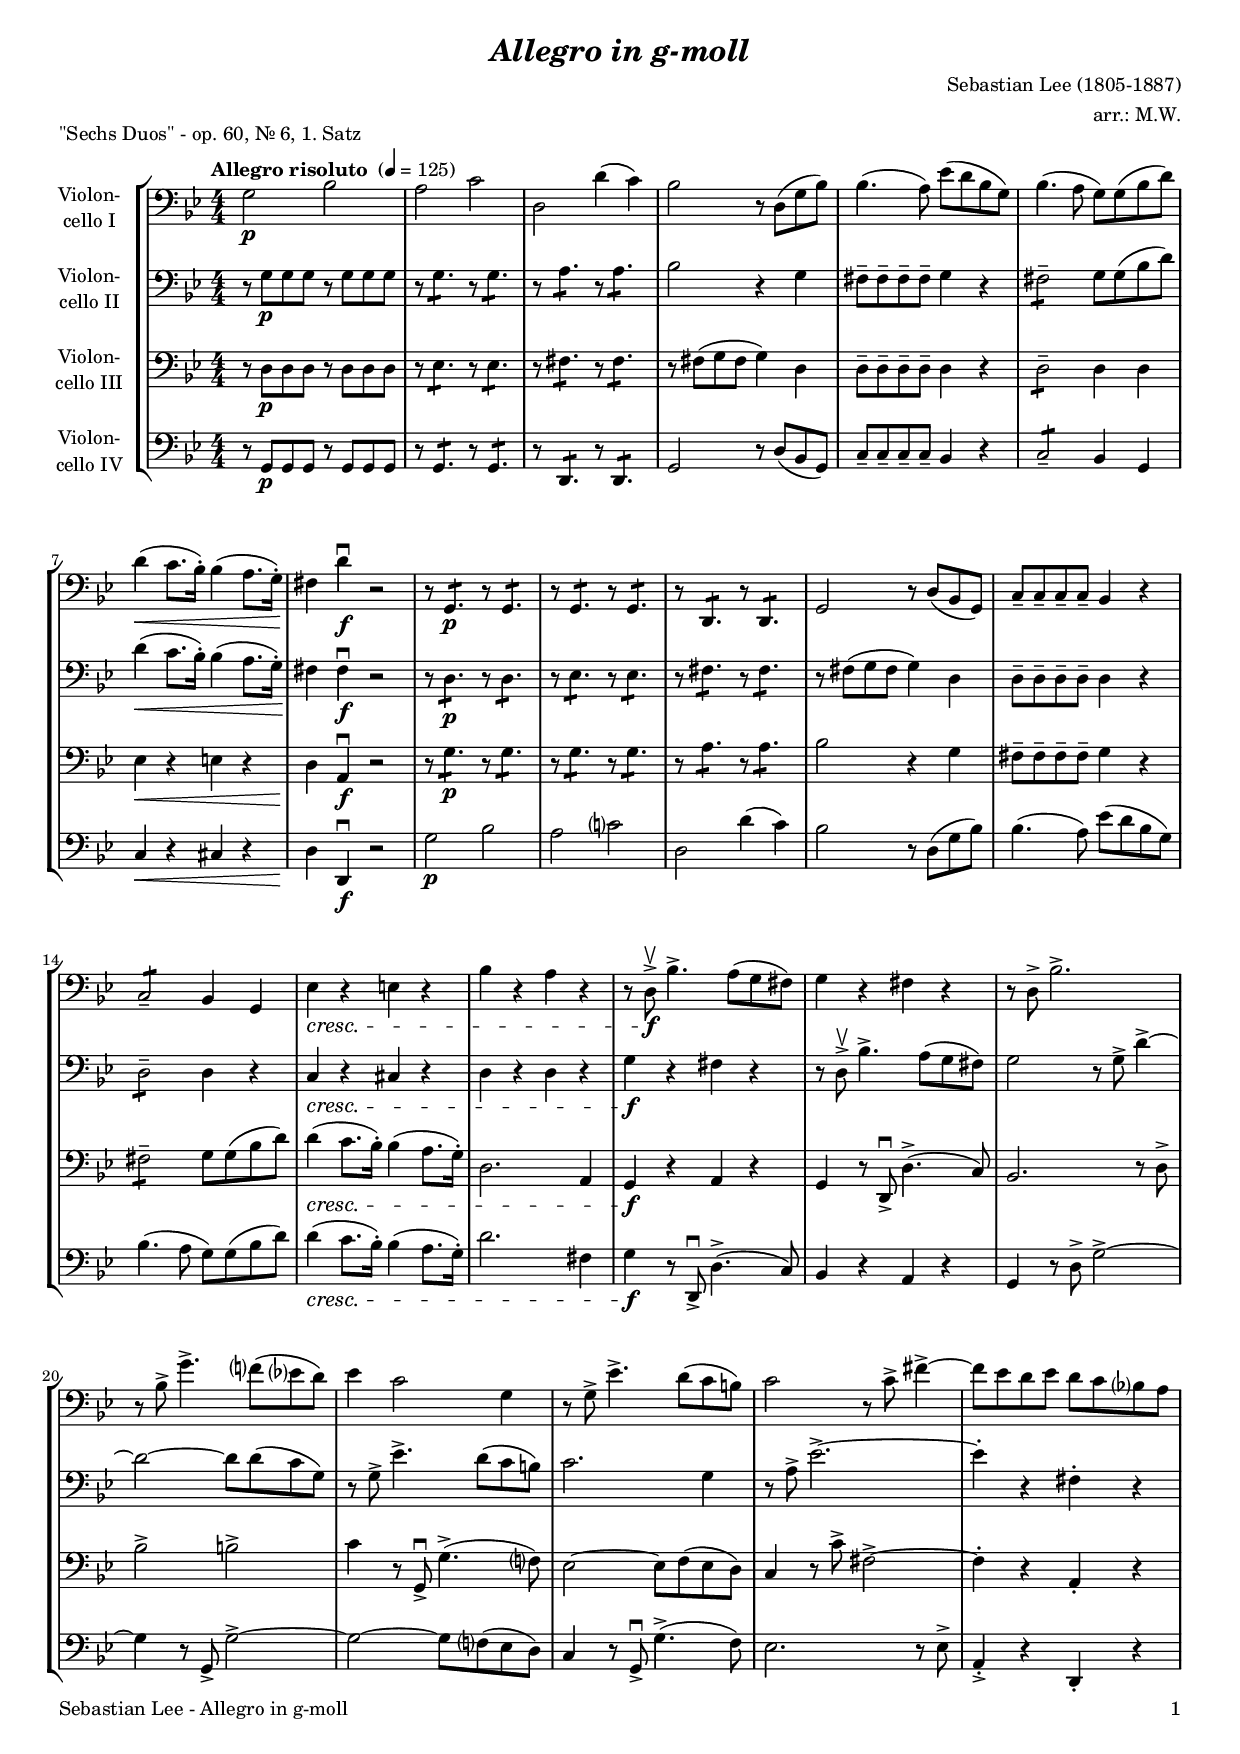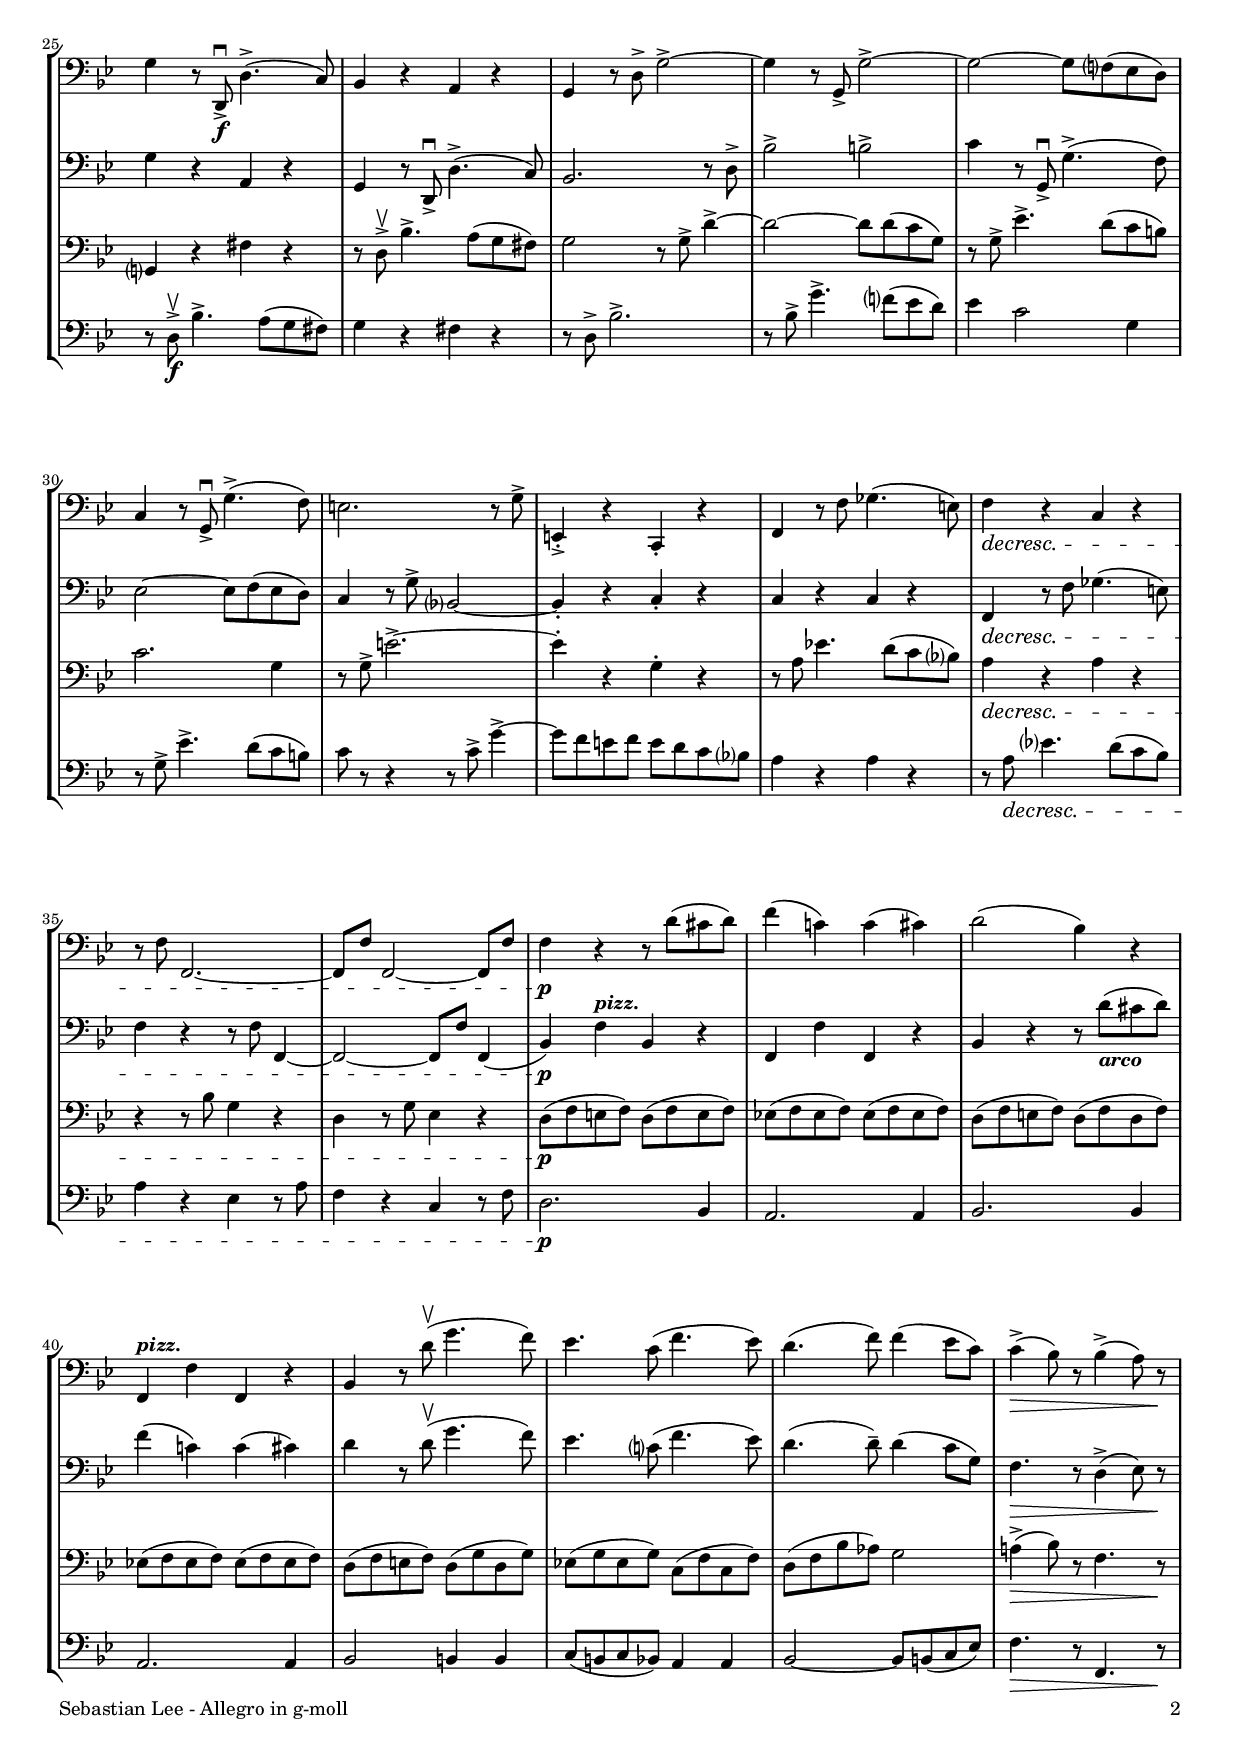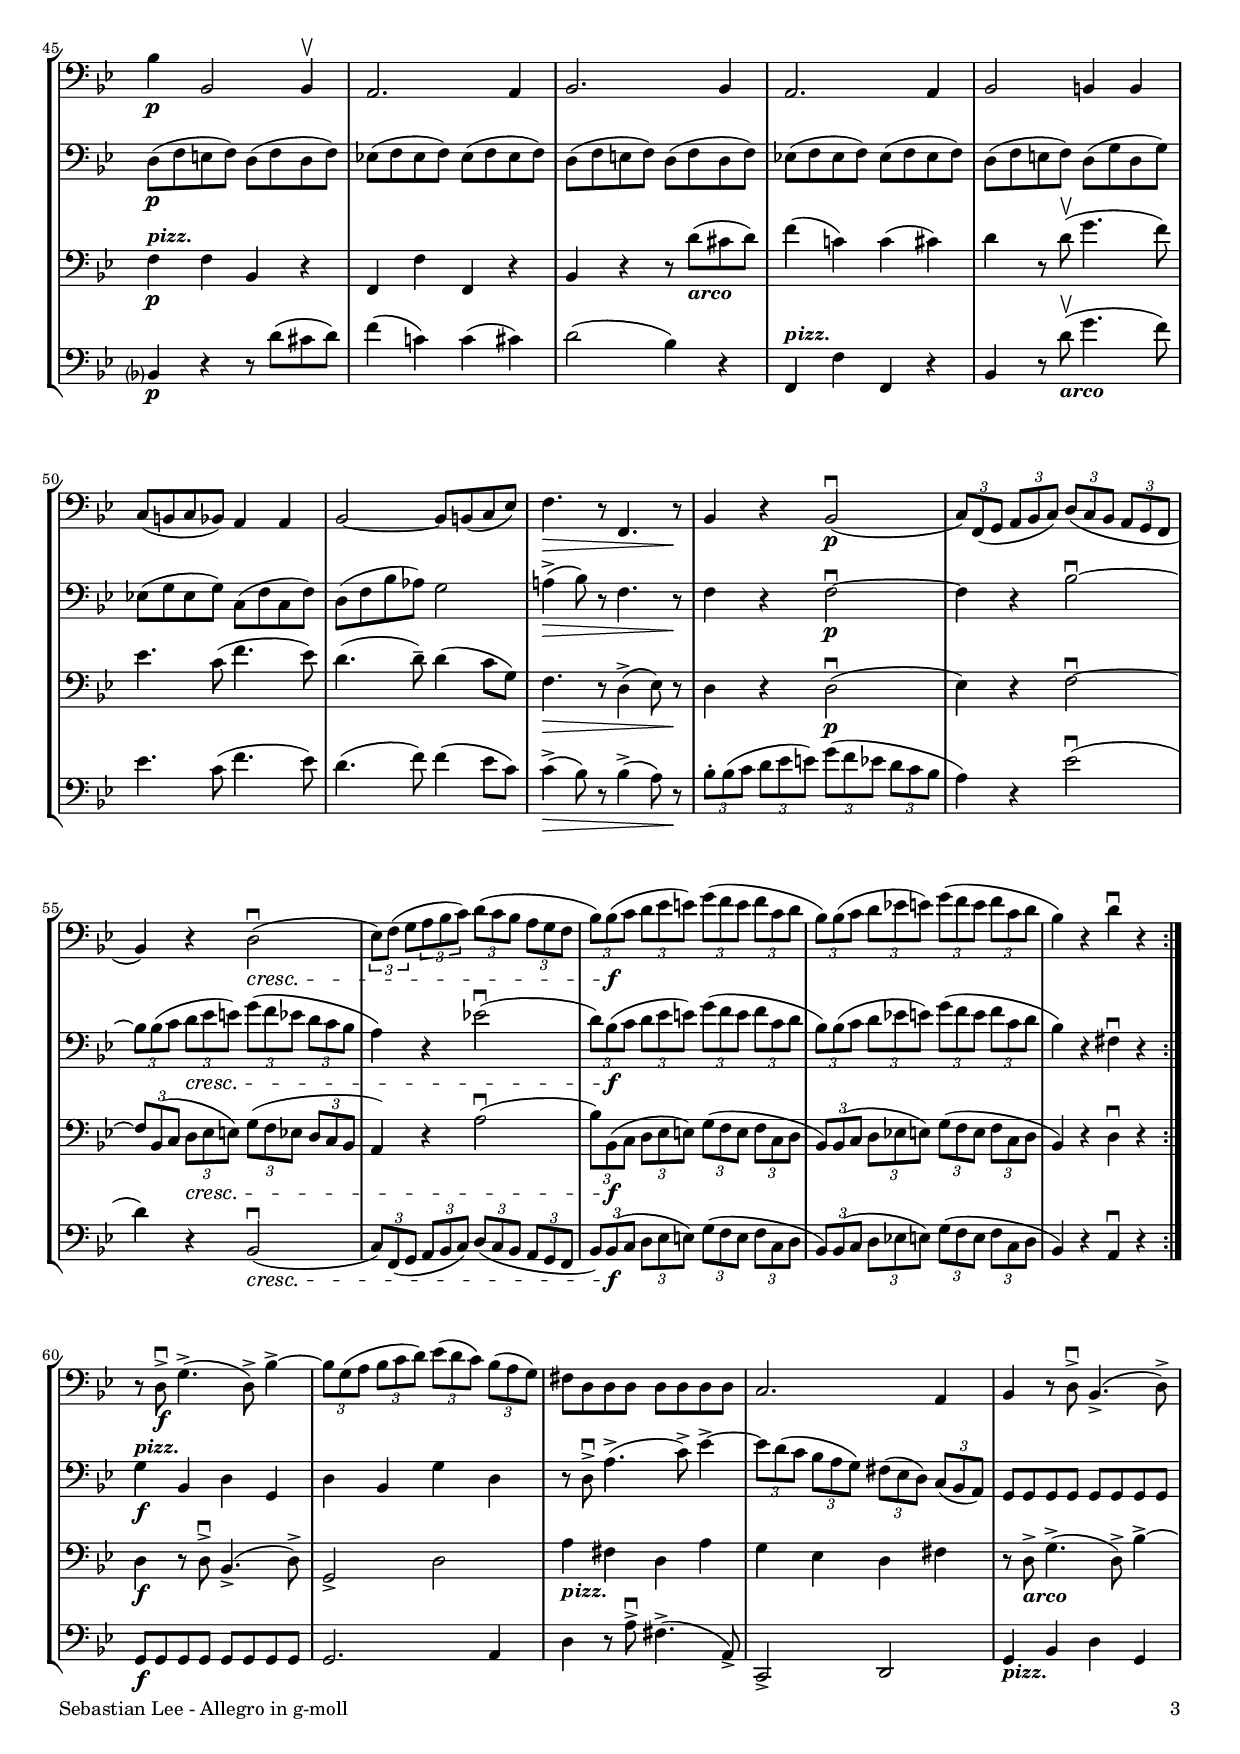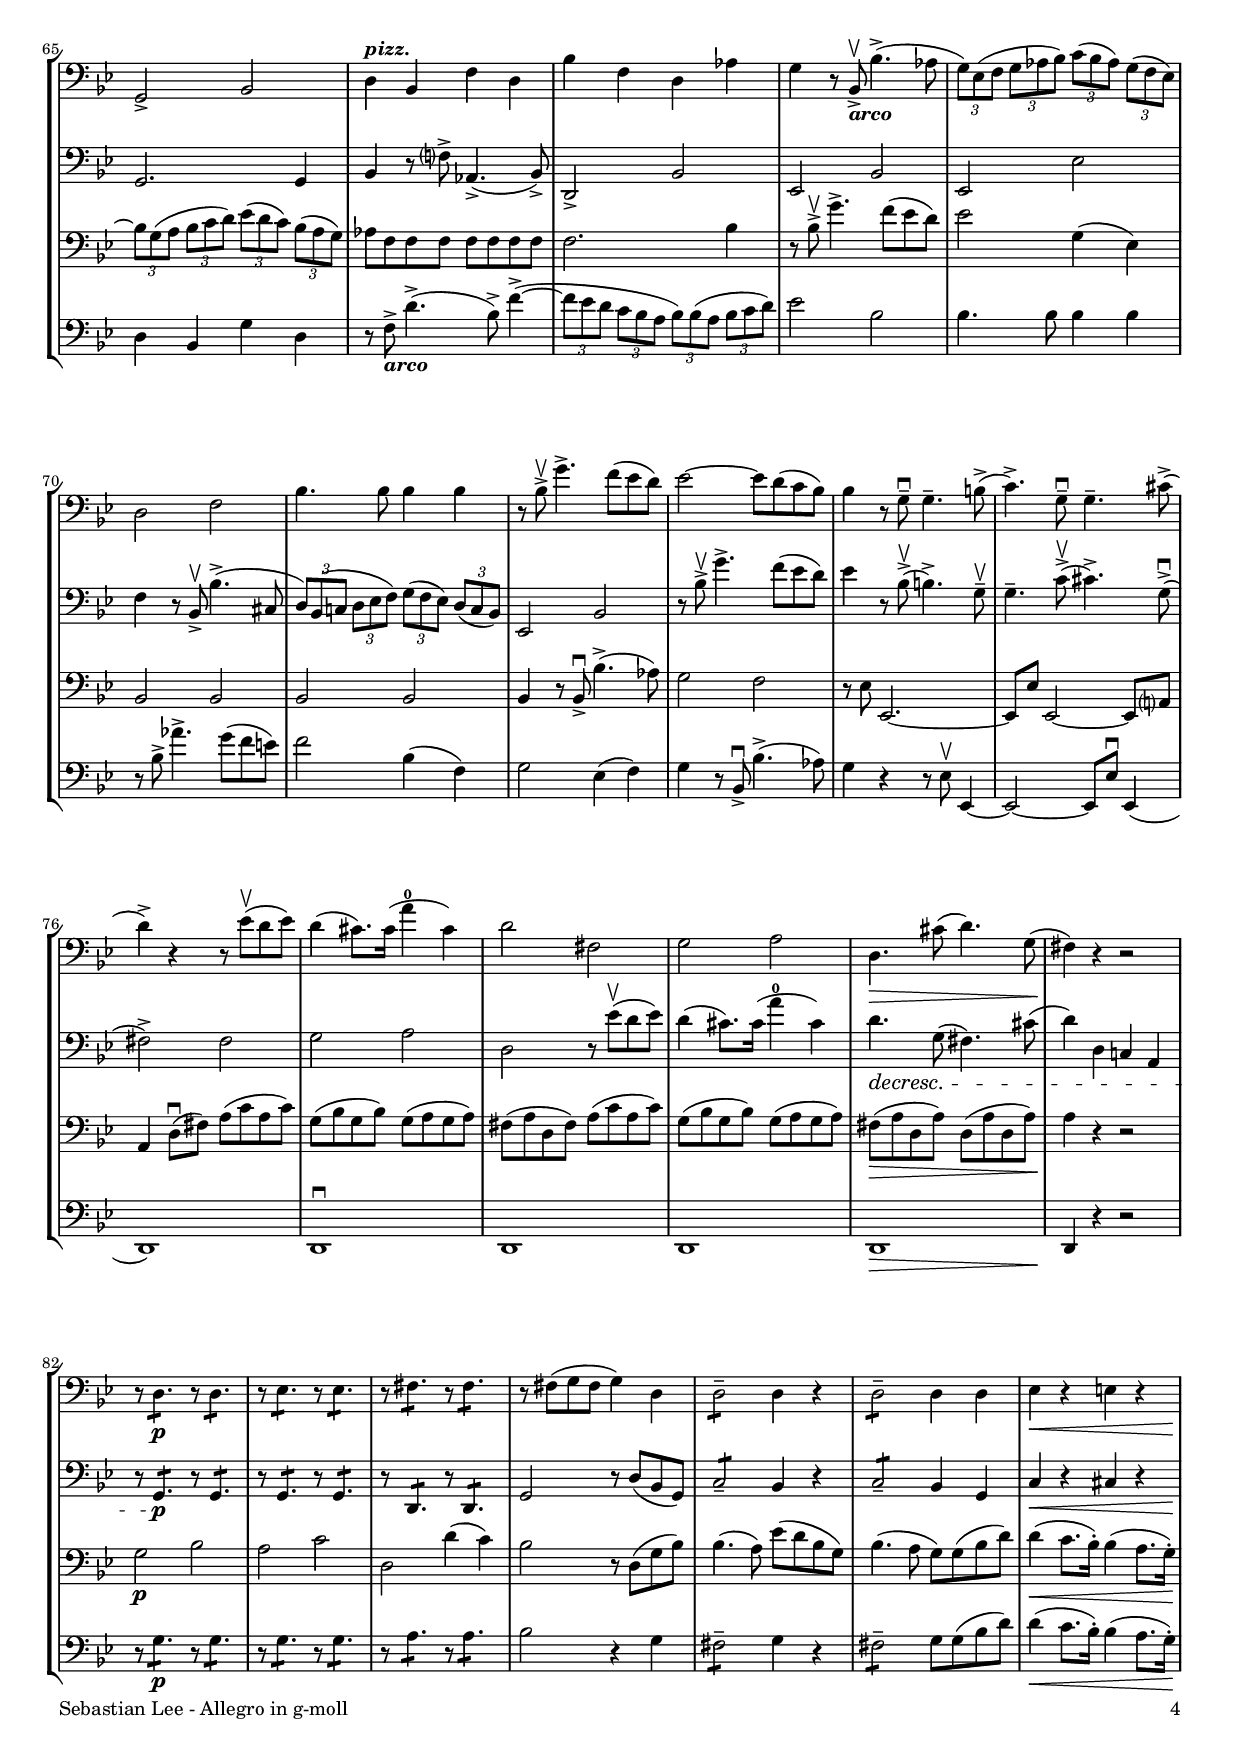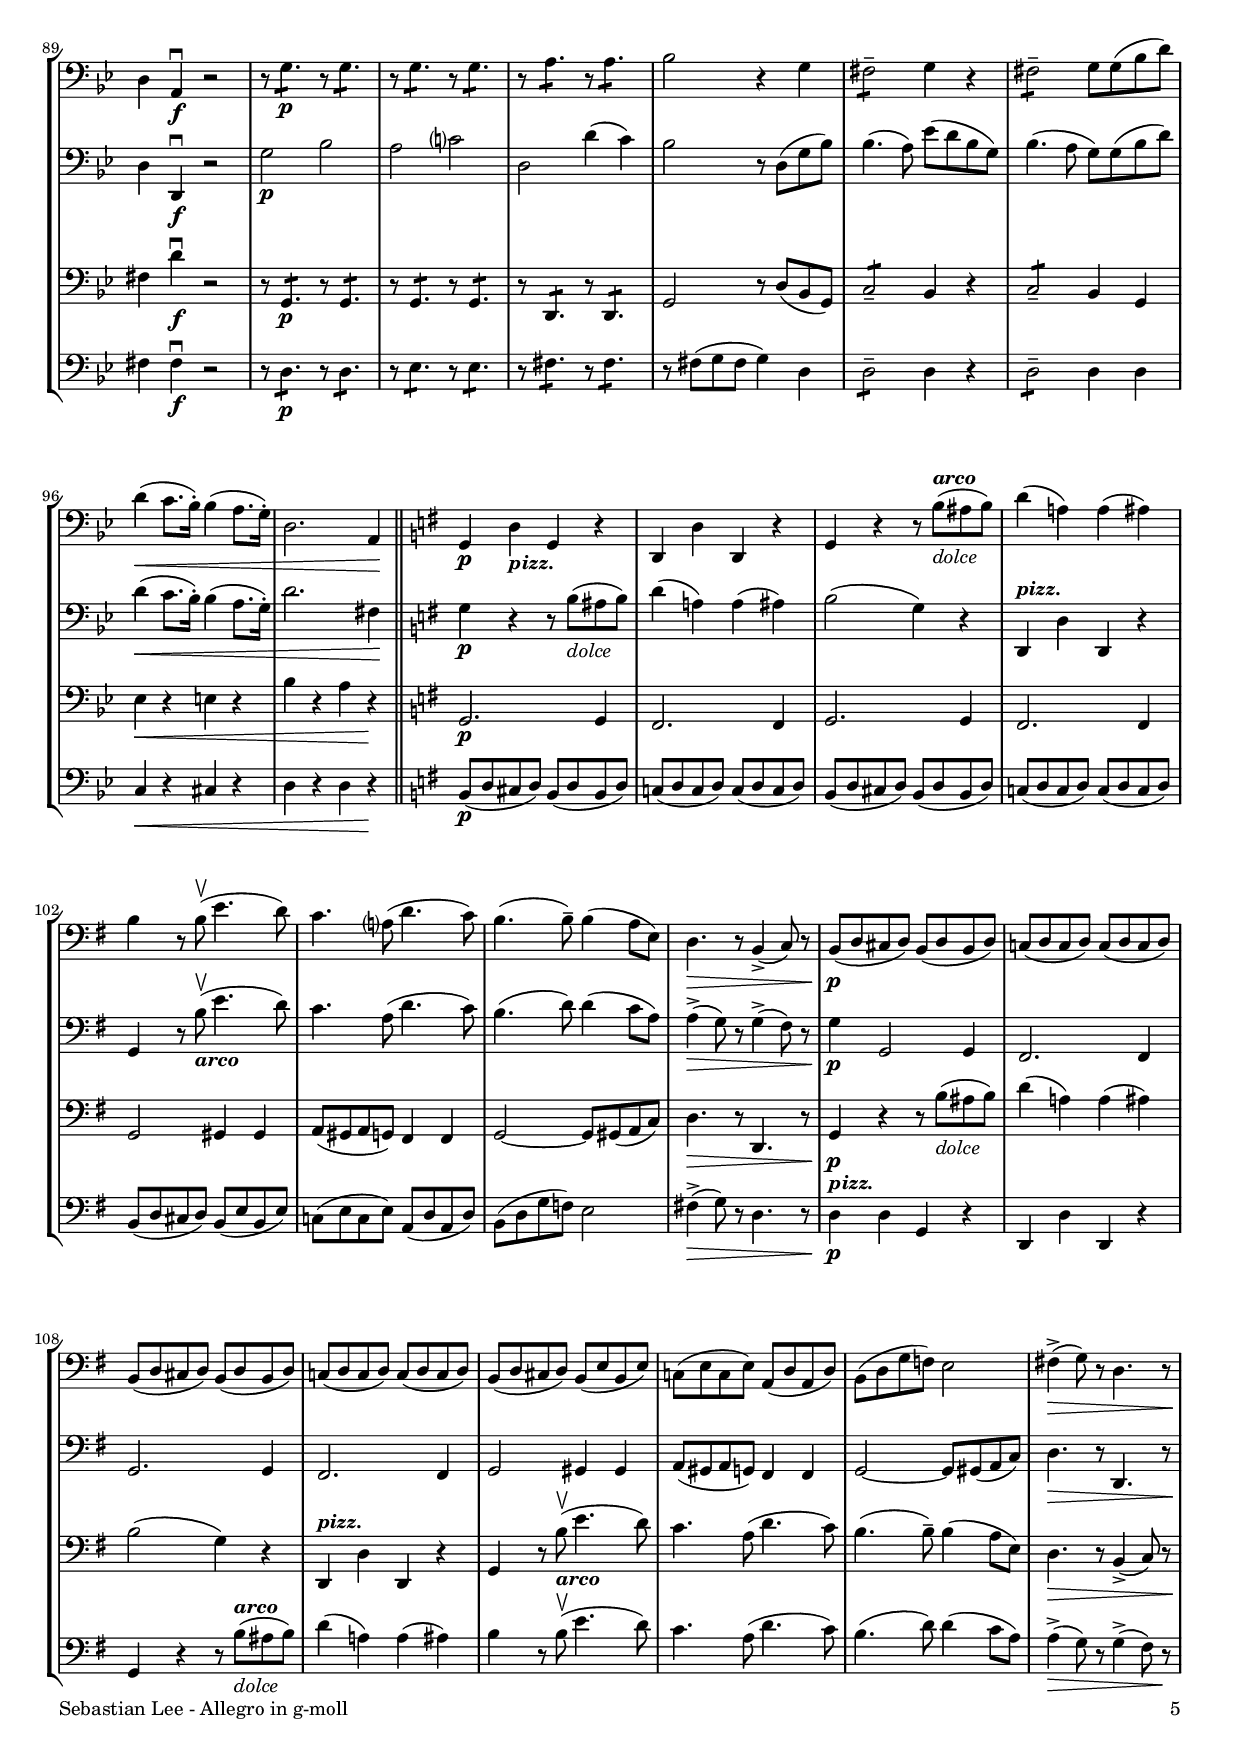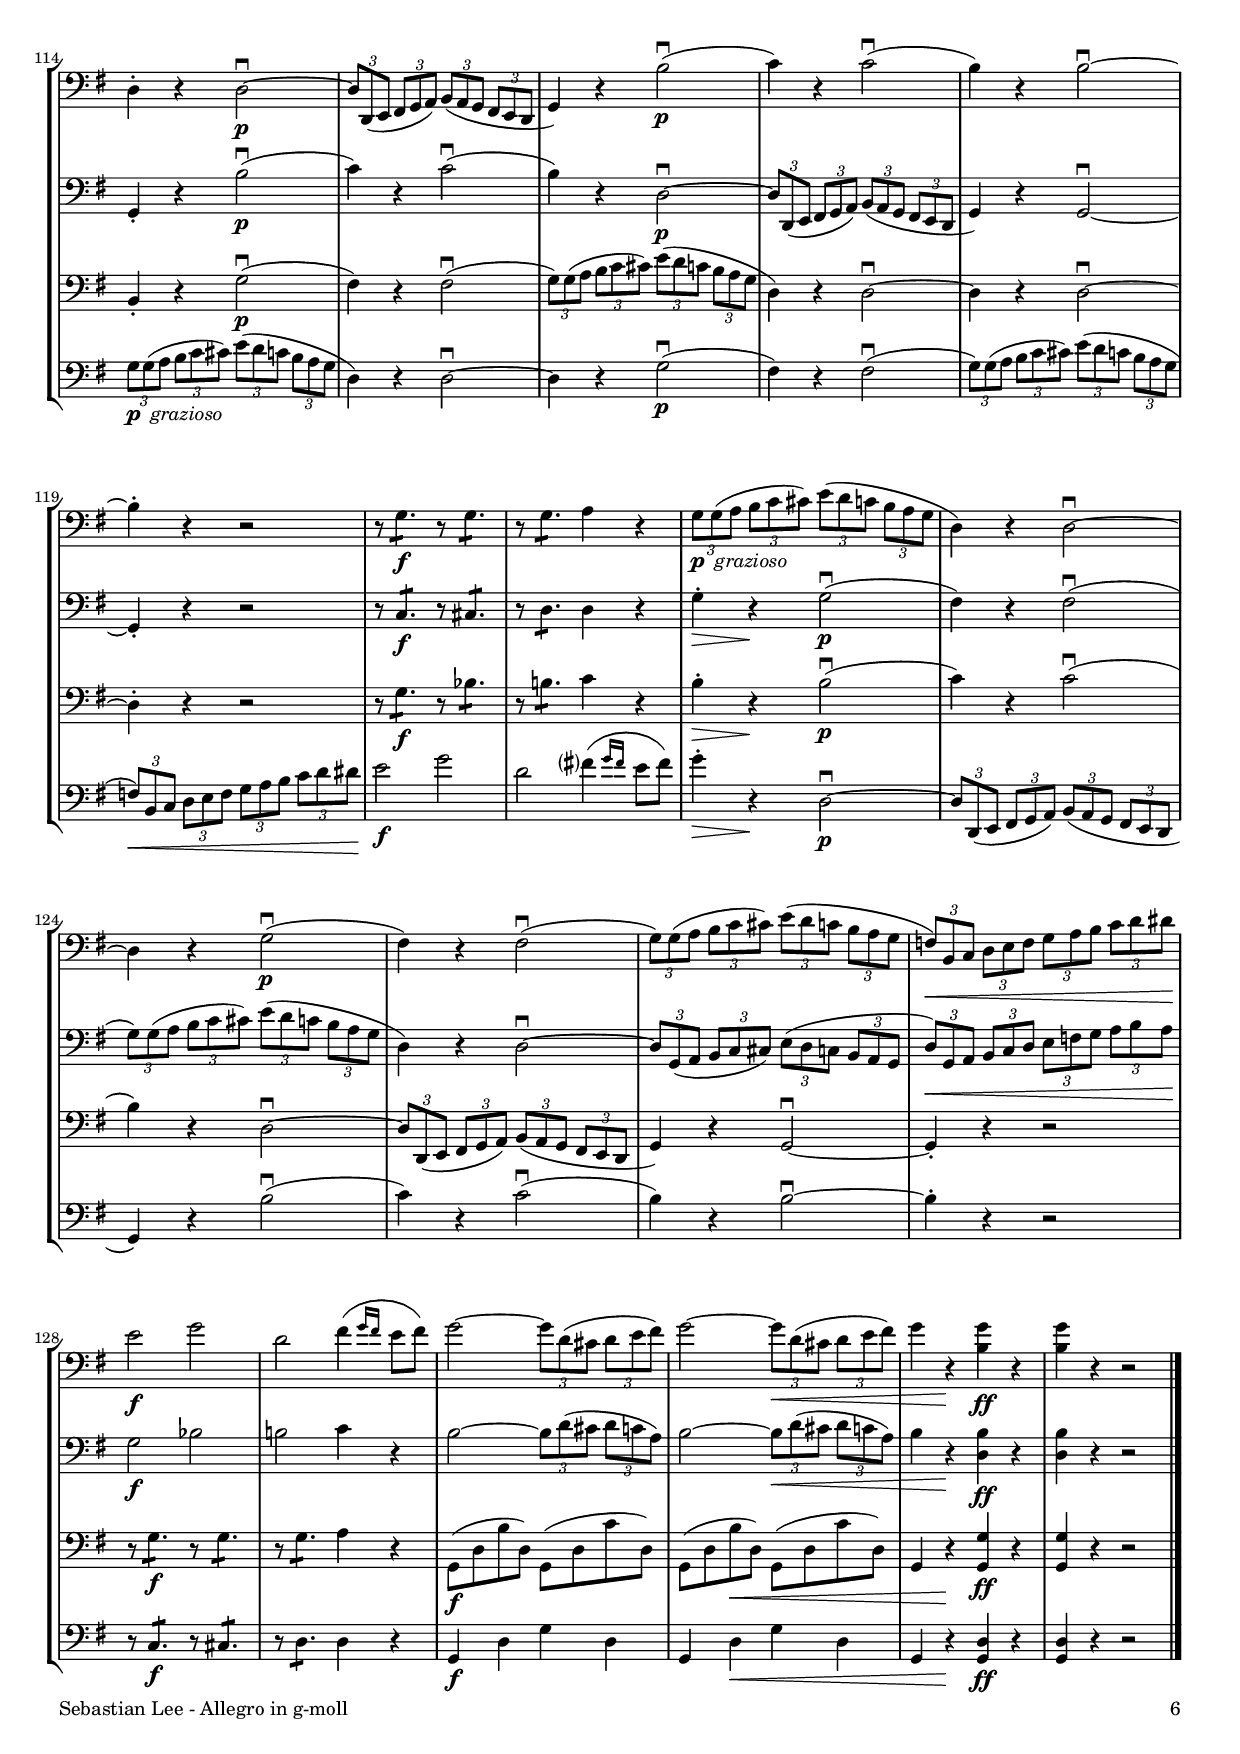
\version "2.20.2"
\include "deutsch.ly"

#(set-global-staff-size 16.75)

\header {
  title     = \markup \bold \italic "Allegro in g-moll"
  composer  = "Sebastian Lee (1805-1887)"
  arranger  = "arr.: M.W."
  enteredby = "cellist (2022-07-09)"
  piece     = "\"Sechs Duos\" - op. 60, Nr. 6, 1. Satz"
}

voiceconsts = {
  \key g \minor
  \time 4/4
  \clef "bass"
  \numericTimeSignature
  \compressEmptyMeasures
  % Set default beaming for all staves
%  \set Timing.beamExceptions = #'()
%  \set Timing.baseMoment     = #(ly:make-moment 1 4)
%  \set Timing.beatStructure  = #'(1 1 1)
  \tempo "Allegro risoluto " 4=125
}

micl = "clarinet"
mifl = "flute"
miob = "oboe"
mifh = "french horn"
misx = "tenor sax"
mist = "string ensemble 1"
mivl = "violin"
miba = "cello"
mipz = "pizzicato strings"

arco = \markup \bold \italic "arco"
dolc = \markup \italic "dolce"
majr = { \bar "||" \key g \major }
pizz = \markup \bold \italic "pizz."
pgrz = \markup { \dynamic p \italic " grazioso" }

va = \relative c' {
  \voiceconsts

  \repeat volta 2 {
    g2\p b
    a c
    d, d'4( c)
    b2 r8 d,( g b)
    b4.( a8) es'( d b g)

    b4.( a8 g) g( b d)
    d4(\< c8. b16)-. b4( a8. g16)-.
    fis4\! d'\downbow\f r2
    r8 \repeat tremolo 3 g,,\p r \repeat tremolo 3 g
    r \repeat tremolo 3 g r \repeat tremolo 3 g

    r \repeat tremolo 3 d r \repeat tremolo 3 d
    g2 r8 d'( b g)
    c-- c-- c-- c-- b4 r
    \repeat tremolo 4 c8-- b4 g
    es'\cresc r e r
    b' r a r

    r8 d,->\upbow\f b'4.-> a8( g fis)
    g4 r fis r
    r8 d-> b'2.->
    r8 b-> g'4.-> f?8( es? d)
    es4 c2 g4

    r8 g-> es'4.-> d8( c h)
    c2 r8 c-> fis4~->
    fis8 es d es d c b? a
    g4 r8 d,->\downbow\f d'4.(-> c8)
    b4 r a r

    g r8 d'-> g2~->
    g4 r8 g,-> g'2~->
    g~ g8 f?( es d)
    c4 r8 g->\downbow g'4.(-> f8)
    e2. r8 g->

    e,4-.-> r c-. r
    f r8 f' ges4.( e8)
    f4\decresc r c r
    r8 f f,2.~
    f8 f' f,2~ f8 f'

    f4\p r r8 d'( cis d)
    f4( c!) c( cis)
    d2( b4) r
    \set Staff.midiInstrument = \mipz
    f,^\pizz f' f, r

    b r8
    \set Staff.midiInstrument = \miba
    d'(\upbow g4. f8)
    es4. c8( f4. es8)
    d4.( f8) f4( es8 c)

    c4(->\> b8) r b4(-> a8) r\!
    b4\p b,2 b4\upbow
    a2. a4
    b2. b4

    a2. a4
    b2 h4 h
    c8( h c b) a4 a
    b2~ b8 h( c es)

    f4.\> r8 f,4. r8\!
    b4 r b2(\downbow\p
    \tuplet 3/2 4 { c8) f,( g a[ b c]) d( c b a[ g f] }
    b4) r d2(\downbow\cresc

    \tuplet 3/2 4 {
      es8) f( g [ a b c]) d( c b a[ g f]
      b) b(\f c d[ es e]) g( f e f[ c d]
      b) b( c d[ es! e]) g( f e f[ c d]
    }
    b4) r d\downbow r
  }

  r8 d,->\downbow\f g4.(-> d8)-> b'4~->
  \tuplet 3/2 4 { b8 g( a b[ c d]) es( d c) b[( a g)] }
  fis d d d d d d d
  c2. a4

  b r8 d->\downbow b4.(-> d8)->
  g,2-> b
  \set Staff.midiInstrument = \mipz
  d4^\pizz b f' d
  b' f d as'

  g r8
  \set Staff.midiInstrument = \miba
  b,->\upbow_\arco b'4.(-> as8
  \tuplet 3/2 4 { g) es( f g[ as b]) c( b as) g[( f es)] }
  d2 f
  b4. b8 b4 b

  r8 b->\upbow g'4.-> f8( es d)
  es2~ es8 d( c b)
  b4 r8 g--\downbow g4.-- h8(->
  c4.)-> g8--\downbow g4.-- cis8(->
  d4)-> r r8 es(\upbow d es)

  d4( cis8.) cis16( a'4-0 cis,)
  d2 fis,
  g a
  d,4.\> cis'8( d4.) g,8(
  fis4)\! r r2

  r8 \repeat tremolo 3 d\p r \repeat tremolo 3 d
  r \repeat tremolo 3 es r \repeat tremolo 3 es
  r \repeat tremolo 3 fis r \repeat tremolo 3 fis
  r fis( g fis g4) d

  \repeat tremolo 4 d8-- d4 r
  \repeat tremolo 4 d8-- d4 d
  es\< r e r
  d\! a\downbow\f r2
  r8 \repeat tremolo 3 g'\p r \repeat tremolo 3 g

  r \repeat tremolo 3 g r \repeat tremolo 3 g
  r \repeat tremolo 3 a r \repeat tremolo 3 a
  b2 r4 g
  \repeat tremolo 4 fis8-- g4 r

  \repeat tremolo 4 fis8-- g g( b d)
  d4(\< c8. b16)-. b4( a8. g16)-.
  d2. a4\! \majr
  g\p
  \set Staff.midiInstrument = \mipz
  d'_\pizz g, r
  d d' d, r

  g r r8
  \set Staff.midiInstrument = \miba
  h'(^\arco_\dolc ais h)
  d4( a!) a( ais)
  h r8 h(\upbow e4. d8)
  c4. a?8( d4. c8)

  h4.( h8)-- h4( a8 e)
  d4.\> r8 h4(-> c8) r
  h(\!\p d cis d) h( d h d)
  c!( d c d) c( d c d)

  h( d cis d) h( d h d)
  c!( d c d) c( d c d)
  h( d cis d) h( e h e)
  c!( e c e) a,( d a d)

  h( d g f) e2
  fis!4(->\> g8) r d4. r8
  d4-.\! r d2~\downbow\p
  \tuplet 3/2 4 { d8 d,( e fis[ g a]) h( a g fis[ e d] }

  g4) r h'2(\downbow\p
  c4) r c2(\downbow
  h4) r h2~\downbow

  h4-. r r2
  r8 \repeat tremolo 3 g\f r \repeat tremolo 3 g
  r \repeat tremolo 3 g a4 r

  \tuplet 3/2 4 { g8_\pgrz g( a h[ c cis]) e( d c h[ a g] }
  d4) r d2~\downbow
  d4 r g2(\downbow\p

  fis4) r fis2(\downbow
  \tuplet 3/2 4 {
    g8) g( a h[ c cis]) e( d c h[ a g]
    f)\< h, c d[ e f] g a h c[ d dis]\!
  }

  e2\f g
  d \afterGrace fis4( { g16[ fis] } e8 fis)
  g2~ \tuplet 3/2 4 { g8 d( cis d[ e fis]) }
  g2~ \tuplet 3/2 4 { g8\< d( cis d[ e fis]) }
  g4 r\! <h, g'>\ff r
  <h g'> r r2 \bar "|."
}

vb = \relative c' {
  \voiceconsts

  \repeat volta 2 {
    r8 g\p g g r g g g
    r \repeat tremolo 3 g r \repeat tremolo 3 g
    r \repeat tremolo 3 a r \repeat tremolo 3 a
    b2 r4 g
    fis8-- fis-- fis-- fis-- g4 r

    \repeat tremolo 4 fis8-- g g( b d)
    d4(\< c8. b16)-. b4( a8. g16)-.\!
    fis4\! fis\downbow\f r2
    r8 \repeat tremolo 3 d\p r \repeat tremolo 3 d
    r \repeat tremolo 3 es r \repeat tremolo 3 es

    r \repeat tremolo 3 fis r \repeat tremolo 3 fis
    r fis( g fis g4) d
    d8-- d-- d-- d-- d4 r
    \repeat tremolo 4 d8-- d4 r
    c\cresc r cis r
    d r d r

    g\f r fis r
    r8 d->\upbow b'4.-> a8( g fis)
    g2 r8 g-> d'4~->
    d2~ d8 d( c g)
    r g-> es'4.-> d8( c h)

    c2. g4
    r8 a-> es'2.~->
    es4-. r fis,-. r
    g r a, r
    g r8 d->\downbow d'4.(-> c8)

    b2. r8 d->
    b'2-> h->
    c4 r8 g,->\downbow g'4.(-> f8)
    es2~ es8 f( es d)
    c4 r8 g'-> b,?2~

    b4-. r c-. r
    c r c r
    f,\decresc r8 f' ges4.( e8)
    f4 r r8 f f,4~
    f2~ f8 f' f,4(

    b)\p
    \set Staff.midiInstrument = \mipz
    f'^\pizz b, r
    f f' f, r
    b r r8
    \set Staff.midiInstrument = \miba
    d'(_\arco cis d)
    f4( c!) c( cis)

    d r8 d(\upbow g4. f8)
    es4. c?8( f4. es8)
    d4.( d8)-- d4( c8 g)

    f4.\> r8 d4(-> es8) r\!
    d(\p f e f) d( f d f)
    es!( f es f) es( f es f)
    d( f e f) d( f d f)

    es!( f es f) es( f es f)
    d( f e f) d( g d g)
    es!( g es g) c,( f c f)
    d( f b as) g2

    a!4(->\> b8) r f4. r8\!
    f4 r f2~\downbow\p
    f4 r b2~\downbow
    \tuplet 3/2 4 { b8 b( c d[\cresc es e]) g( f es d[ c b] }

    a4) r es'!2(\downbow
    \tuplet 3/2 4 {
      d8) b(\f c d[ es e]) g( f e f[ c d]
      b) b( c d[ es! e]) g( f e f[ c d]
    }
    b4) r fis\downbow r
  }

  \set Staff.midiInstrument = \mipz
  g\f^\pizz b, d g,
  d' b g' d
  \set Staff.midiInstrument = \miba
  r8 d->\downbow a'4.(-> c8)-> es4~->
  \tuplet 3/2 4 { es8 d( c b[ a g]) fis( es d) c[( b a)] }

  g g g g g g g g
  g2. g4
  b r8 f'?-> as,4.(-> b8)->
  d,2-> b'

  es, b'
  es, es'
  f4 r8 b,->\upbow b'4.(-> cis,8
  \tuplet 3/2 4 { d) b( c! d[ es f]) g( f es) d[( c b)] }

  es,2 b'
  r8 b'->\upbow g'4.-> f8( es d)
  es4 r8 b(->\upbow h4.)-> g8--\upbow
  g4.-- c8(->\upbow cis4.)-> g8(->\downbow
  fis2)-> fis

  g a
  d, r8 es'(\upbow d es)
  d4( cis8.) cis16( a'4-0 cis,)
  d4.\decresc g,8( fis4.) cis'8(
  d4) d, c! a

  r8 \repeat tremolo 3 g\p r \repeat tremolo 3 g
  r \repeat tremolo 3 g r \repeat tremolo 3 g
  r \repeat tremolo 3 d r \repeat tremolo 3 d
  g2 r8 d'( b g)

  \repeat tremolo 4 c-- b4 r
  \repeat tremolo 4 c8-- b4 g
  c\< r cis r
  d\! d,\downbow\f r2
  g'\p b

  a c?
  d, d'4( c)
  b2 r8 d,( g b)
  b4.( a8) es'( d b g)

  b4.( a8 g) g( b d)
  d4(\< c8. b16)-. b4( a8. g16)-.
  d'2. fis,4\! \majr
  g\p r r8 h(_\dolc ais h)
  d4( a!) a( ais)

  h2( g4) r
  \set Staff.midiInstrument = \mipz
  d,^\pizz d' d, r
  g r8
  \set Staff.midiInstrument = \miba
  h'(\upbow_\arco e4. d8)
  c4. a8( d4. c8)

  h4.( d8) d4( c8 a)
  a4(->\> g8) r g4(-> fis8) r
  g4\!\p g,2 g4
  fis2. fis4

  g2. g4
  fis2. fis4
  g2 gis4 gis
  a8( gis a g) fis4 fis

  g2~ g8 gis( a c)
  d4.\> r8 d,4. r8
  g4-.\! r h'2(\downbow\p
  c4) r c2(\downbow

  h4) r d,2~\downbow\p
  \tuplet 3/2 4 { d8 d,( e fis[ g a]) h( a g fis[ e d] }
  g4) r g2~\downbow

  g4-. r r2
  r8 \repeat tremolo 3 c\f r \repeat tremolo 3 cis
  r \repeat tremolo 3 d d4 r

  g4-.\> r\! g2(\downbow\p
  fis4) r fis2(\downbow
  \tuplet 3/2 4 { g8) g( a h[ c cis]) e( d c h[ a g] }

  d4) r d2~\downbow
  \tuplet 3/2 4 {
    d8 g,( a h[ c cis]) e( d c h[ a g]
    d')\< g, a h[ c d] e f g a[ h a]\!
  }

  g2\f b
  h! c4 r
  h2~ \tuplet 3/2 4 { h8 d( cis d[ c a]) }
  h2~ \tuplet 3/2 4 { h8\< d( cis d[ c a]) }
  h4 r\! <d, h'>\ff r
  <d h'> r r2 \bar "|."
}

vc = \relative c {
  \voiceconsts

  \repeat volta 2 {
    r8 d\p d d r d d d
    r \repeat tremolo 3 es r \repeat tremolo 3 es
    r \repeat tremolo 3 fis r \repeat tremolo 3 fis
    r fis( g fis g4) d
    d8-- d-- d-- d-- d4 r

    \repeat tremolo 4 d8-- d4 d
    es\< r e r
    d\! a\downbow\f r2
    r8 \repeat tremolo 3 g'\p r \repeat tremolo 3 g
    r \repeat tremolo 3 g r \repeat tremolo 3 g

    r \repeat tremolo 3 a r \repeat tremolo 3 a
    b2 r4 g
    fis8-- fis-- fis-- fis-- g4 r
    \repeat tremolo 4 fis8-- g g( b d)
    d4(\cresc c8. b16)-. b4( a8. g16)-.
    d2. a4

    g\f r a r
    g r8 d->\downbow d'4.(-> c8)
    b2. r8 d->
    b'2-> h->
    c4 r8 g,->\downbow g'4.(-> f?8)
    
    es2~ es8 f( es d)
    c4 r8 c'-> fis,2~->
    fis4-. r a,-. r
    g? r fis' r
    r8 d->\upbow b'4.-> a8( g fis)

    g2 r8 g-> d'4~->
    d2~ d8 d( c g)
    r g-> es'4.-> d8( c h)
    c2. g4
    r8 g-> e'2.~->

    e4-. r g,-. r
    r8 a es'!4. d8( c b?)
    a4\decresc r a r
    r r8 b g4 r
    d r8 g es4 r

    d8(\p f e f) d( f e f)
    es!( f es f) es( f es f)
    d( f e f) d( f d f)
    es!( f es f) es( f es f)

    d( f e f) d( g d g)
    es!( g es g) c,( f c f)
    d( f b as) g2

    a!4(->\> b8) r f4. r8\!
    \set Staff.midiInstrument = \mipz
    f4^\pizz\p f b, r
    f f' f, r
    b r r8
    \set Staff.midiInstrument = \miba    
    d'(_\arco cis d)

    f4( c!) c( cis)
    d r8 d(\upbow g4. f8)
    es4. c8( f4. es8)
    d4.( d8)-- d4( c8 g)

    f4.\> r8 d4(-> es8) r\!
    d4 r d2(\downbow\p
    es4) r f2~\downbow
    \tuplet 3/2 4 { f8 b,( c d[\cresc es e]) g( f es d[ c b] }

    a4) r a'2(\downbow
    \tuplet 3/2 4 {
      b8) b,(\f c d[ es e]) g( f e f[ c d]
      b) b( c d[ es! e]) g( f e f[ c d]
    }
    b4) r d\downbow r
  }

  d\f r8 d->\downbow b4.(-> d8)->
  g,2-> d'
  \set Staff.midiInstrument = \mipz
  a'4_\pizz fis d a'
  g es d fis

  \set Staff.midiInstrument = \miba
  r8 d->_\arco g4.(-> d8)-> b'4~->
  \tuplet 3/2 4 { b8 g( a b[ c d]) es( d c) b[( a g)] }
  as f f f f f f f
  f2. b4

  r8 b->\upbow g'4.-> f8( es d)
  es2 g,4( es)
  b2 b
  b b

  b4 r8 b->\downbow b'4.(-> as8)
  g2 f
  r8 es es,2.~
  es8 es' es,2~ es8 a?
  a4 d8(\downbow fis) a( c a c)

  g( b g b) g( a g a)
  fis( a d, fis) a( c a c)
  g( b g b) g( a g a)
  fis(\> a d, a') d,( a' d, a')
  a4\! r r2

  g\p b
  a c
  d, d'4( c)
  b2 r8 d,( g b)

  b4.( a8) es'( d b g)
  b4.( a8 g) g( b d)
  d4(\< c8. b16)-. b4( a8. g16)-.
  fis4\! d'\downbow\f r2
  r8 \repeat tremolo 3 g,,\p r \repeat tremolo 3 g

  r \repeat tremolo 3 g r \repeat tremolo 3 g
  r \repeat tremolo 3 d r \repeat tremolo 3 d
  g2 r8 d'( b g)
  \repeat tremolo 4 c-- b4 r

  \repeat tremolo 4 c8-- b4 g
  es'\< r e r
  b' r a r\! \majr
  g,2.\p g4
  fis2. fis4

  g2. g4
  fis2. fis4
  g2 gis4 gis
  a8( gis a g) fis4 fis

  g2~ g8 gis( a c)
  d4.\> r8 d,4. r8
  g4\!\p r r8 h'(_\dolc ais h)
  d4( a!) a( ais)

  h2( g4) r
  \set Staff.midiInstrument = \mipz
  d,^\pizz d' d, r
  g r8
  \set Staff.midiInstrument = \miba
  h'(\upbow_\arco e4. d8)
  c4. a8( d4. c8)

  h4.( h8)-- h4( a8 e)
  d4.\> r8 h4(-> c8) r
  h4-.\! r g'2(\downbow\p
  fis4) r fis2(\downbow

  \tuplet 3/2 4 { g8) g( a h[ c cis]) e( d c h[ a g] }
  d4)  r d2~\downbow
  d4 r d2~\downbow

  d4-. r r2
  r8 \repeat tremolo 3 g\f r \repeat tremolo 3 b
  r \repeat tremolo 3 h! c4 r

  h4-.\> r\! h2(\downbow\p
  c4) r c2(\downbow
  h4) r d,2~\downbow

  \tuplet 3/2 4 { d8 d,( e fis[ g a]) h( a g fis[ e d] }
  g4) r g2~\downbow
  g4-. r r2

  r8 \repeat tremolo 3 g'\f r \repeat tremolo 3 g
  r \repeat tremolo 3 g a4 r
  g,8(\f d' h' d,) g,( d' c' d,)
  g,( d' h'\< d,) g,( d' c' d,)
  g,4 r\! <g g'>\ff r
  <g g'> r r2 \bar "|."
}

vd = \relative c {
  \voiceconsts

  \repeat volta 2 {
    r8 g\p g g r g g g
    r \repeat tremolo 3 g r \repeat tremolo 3 g
    r \repeat tremolo 3 d r \repeat tremolo 3 d
    g2 r8 d'( b g)
    c-- c-- c-- c-- b4 r

    \repeat tremolo 4 c8-- b4 g
    c\< r cis r
    d\! d,\downbow\f r2
    g'2\p b
    a c?

    d, d'4( c)
    b2 r8 d,( g b)
    b4.( a8) es'( d b g)
    b4.( a8 g) g( b d)
    d4(\cresc c8. b16)-. b4( a8. g16)-.
    d'2. fis,4

    g\f r8 d,->\downbow d'4.(-> c8)
    b4 r a r
    g r8 d'-> g2~->
    g4 r8 g,-> g'2~->
    g~ g8 f?( es d)

    c4 r8 g->\downbow g'4.(-> f8)
    es2. r8 es->
    a,4-.-> r d,-. r
    r8 d'->\upbow\f b'4.-> a8( g fis)
    g4 r fis r

    r8 d-> b'2.->
    r8 b-> g'4.-> f?8( es d)
    es4 c2 g4
    r8 g-> es'4.-> d8( c h)
    c r r4 r8 c-> g'4~->

    g8 f e f e d c b?
    a4 r a r
    r8 a\decresc es'?4. d8( c b)
    a4 r es r8 a
    f4 r c r8 f

    d2.\p b4
    a2. a4
    b2. b4
    a2. a4

    b2 h4 h
    c8( h c b) a4 a
    b2~ b8 h( c es)

    f4.\> r8 f,4. r8\!
    b?4\p r r8 d'( cis d)
    f4( c!) c( cis)
    d2( b4) r

    \set Staff.midiInstrument = \mipz
    f,^\pizz f' f, r
    b r8
    \set Staff.midiInstrument = \miba
    d'(\upbow_\arco g4. f8)
    es4. c8( f4. es8)
    d4.( f8) f4( es8 c)

    c4(->\> b8) r b4(-> a8) r\!
    \tuplet 3/2 4 { b-. b( c d[ es e]) g( f es d[ c b] }
    a4) r es'2(\downbow
    d4) r b,2(\downbow\cresc

    \tuplet 3/2 4 {
      c8) f,( g a[ b c]) d( c b a[ g f]
      b) b(\f c d[ es e]) g( f e f[ c d]
      b) b( c d[ es! e]) g( f e f[ c d]
    }
    b4) r a\downbow r
  }

  g8\f g g g g g g g
  g2. a4
  d r8 a'->\downbow fis4.(-> a,8)->
  c,2-> d

  \set Staff.midiInstrument = \mipz
  g4_\pizz b d g,
  d' b g' d
  \set Staff.midiInstrument = \miba
  r8 f->_\arco d'4.(-> b8)-> f'4(~->
  \tuplet 3/2 4 { f8 es d c[ b a] b) b( a b[ c d]) }

  es2 b
  b4. b8 b4 b
  r8 b-> as'4.-> g8( f e)
  f2 b,4( f)

  g2 es4( f)
  g r8 b,->\downbow b'4.(-> as8)
  g4 r r8 es\upbow es,4~
  es2~ es8 es'\downbow es,4(
  d1)

  d\downbow
  d
  d
  d\>
  d4\! r r2

  r8 \repeat tremolo 3 g'\p r \repeat tremolo 3 g
  r \repeat tremolo 3 g r \repeat tremolo 3 g
  r \repeat tremolo 3 a r \repeat tremolo 3 a
  b2 r4 g

  \repeat tremolo 4 fis8-- g4 r
  \repeat tremolo 4 fis8-- g g( b d)
  d4(\< c8. b16)-. b4( a8. g16)-.
  fis4\! fis\downbow\f r2
  r8 \repeat tremolo 3 d\p r \repeat tremolo 3 d

  r \repeat tremolo 3 es r \repeat tremolo 3 es
  r \repeat tremolo 3 fis r \repeat tremolo 3 fis
  r fis( g fis g4) d
  \repeat tremolo 4 d8-- d4 r

  \repeat tremolo 4 d8-- d4 d
  c\< r cis r
  d r d r\! \majr
  h8(\p d cis d) h( d h d)
  c!( d c d) c( d c d)

  h( d cis d) h( d h d)
  c!( d c d) c( d c d)
  h( d cis d) h( e h e)
  c!( e c e) a,( d a d)

  h( d g f) e2
  fis!4(->\> g8) r d4. r8
  \set Staff.midiInstrument = \mipz
  d4\!^\pizz\p d g, r
  d d' d, r

  g r r8
  \set Staff.midiInstrument = \miba
  h'(^\arco_\dolc ais h)
  d4( a!) a( ais)
  h r8 h(\upbow e4. d8)
  c4. a8( d4. c8)

  h4.( d8) d4( c8 a)
  a4(->\> g8) r g4(-> fis8) r\!
  \tuplet 3/2 4 { g_\pgrz g( a h[ c cis]) e( d c h[ a g] }
  d4) r d2~\downbow

  d4 r g2(\downbow\p
  fis4) r fis2(\downbow
  \tuplet 3/2 4 {
    g8) g( a h[ c cis]) e( d c h[ a g]

    f)\< h, c d[ e f] g a h c[ d dis]\!
  }
  e2\f g
  d \afterGrace fis?4( { g16[ fis] } e8 fis)

  g4-.\> r\! d,2~\downbow\p
  \tuplet 3/2 4 { d8 d,( e fis[ g a]) h( a g fis[ e d] }
  g4) r h'2(\downbow

  c4) r c2(\downbow
  h4) r h2~\downbow
  h4-. r r2

  r8 \repeat tremolo 3 c,\f r \repeat tremolo 3 cis
  r \repeat tremolo 3 d d4 r
  g,\f d' g d
  g, d'\< g d
  g, r\! <g d'>\ff r
  <g d'> r r2 \bar "|."
}


music = \new StaffGroup <<
      \new Staff {
	\set Staff.midiInstrument = \miba
	\set Staff.instrumentName = \markup \center-column { "Violon-" "cello I" }
	\transpose g g { \va }
      }

      \new Staff {
	\set Staff.midiInstrument = \miba
	\set Staff.instrumentName = \markup \center-column { "Violon-" "cello II" }
	\transpose g g { \vb }
      }

      \new Staff {
	\set Staff.midiInstrument = \miba
	\set Staff.instrumentName = \markup \center-column { "Violon-" "cello III" }
	\transpose g g { \vc }
      }

      \new Staff {
	\set Staff.midiInstrument = \miba
	\set Staff.instrumentName = \markup \center-column { "Violon-" "cello IV" }
	\transpose g g { \vd }
      }
>>

\book {
   \paper {
    print-page-number = ##t
    print-first-page-number = ##t
    ragged-last-bottom = ##f
    oddHeaderMarkup = \markup \null
    evenHeaderMarkup = \markup \null
    oddFooterMarkup = \markup {
      \fill-line {
        \on-the-fly #print-page-number-check-first
        "Sebastian Lee - Allegro in g-moll" \fromproperty #'page:page-number-string
      }
    }
    evenFooterMarkup = \oddFooterMarkup
  } \score {
    \music
    \layout {}
  }

  \score {
    \unfoldRepeats \music

    \midi {
      \context {
        \Score
      }
    }
  }
}